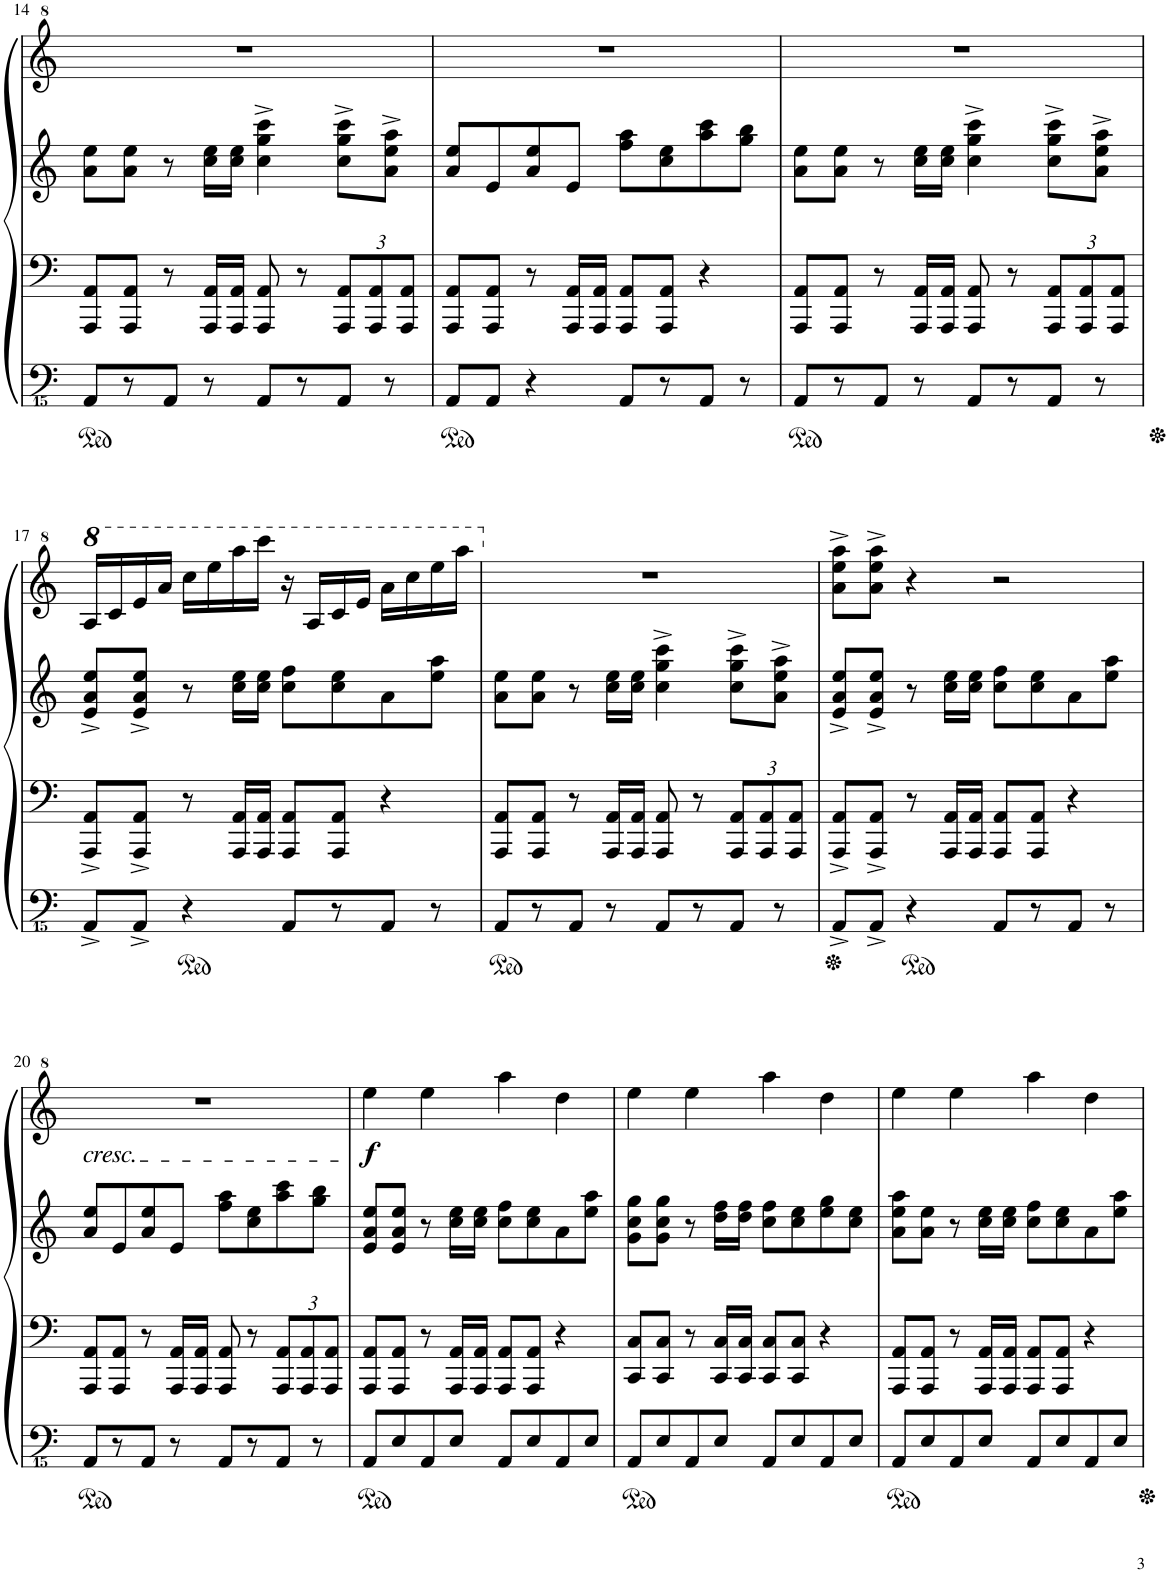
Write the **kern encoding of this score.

**kern	**kern	**kern	**kern	**dynam
*part1	*part1	*part1	*part1	*part1
*staff4	*staff3	*staff2	*staff1	*staff1/2/3/4
*I"ピアノ	*	*	*	*
!!LO:PB:g=z
*clefFvv4	*clefF4	*clefG2	*clefG^2	*
*k[]	*k[]	*k[]	*k[]	*
*M4/4	*M4/4	*M4/4	*M4/4	*
=14	=14	=14	=14	=14
8AAAA/L	8AAA/ 8AA/L	8a\ 8ee\L	1r	.
8r	8AAA/ 8AA/J	8a\ 8ee\J	.	.
8AAAA/J	8r	8r	.	.
8r	16AAA/ 16AA/LL	16cc\ 16ee\LL	.	.
.	16AAA/ 16AA/JJ	16cc\ 16ee\JJ	.	.
8AAAA/L	8AAA/ 8AA/	4cc\^ 4gg\^ 4ccc\^	.	.
8r	8r	.	.	.
*	*Xbrackettup	*	*	*
8AAAA/J	12AAA/ 12AA/L	8cc\^ 8gg\^ 8ccc\^L	.	.
.	12AAA/ 12AA/	.	.	.
8r	.	8a\^ 8ee\^ 8aa\^J	.	.
.	12AAA/ 12AA/J	.	.	.
=15	=15	=15	=15	=15
8AAAA/L	8AAA/ 8AA/L	8a/ 8ee/L	1r	.
8AAAA/J	8AAA/ 8AA/J	8e/	.	.
4r	8r	8a/ 8ee/	.	.
.	16AAA/ 16AA/LL	8e/J	.	.
.	16AAA/ 16AA/JJ	.	.	.
8AAAA/L	8AAA/ 8AA/L	8ff\ 8aa\L	.	.
8r	8AAA/ 8AA/J	8cc\ 8ee\	.	.
8AAAA/J	4r	8aa\ 8ccc\	.	.
8r	.	8gg\ 8bb\J	.	.
=16	=16	=16	=16	=16
8AAAA/L	8AAA/ 8AA/L	8a\ 8ee\L	1r	.
8r	8AAA/ 8AA/J	8a\ 8ee\J	.	.
8AAAA/J	8r	8r	.	.
8r	16AAA/ 16AA/LL	16cc\ 16ee\LL	.	.
.	16AAA/ 16AA/JJ	16cc\ 16ee\JJ	.	.
8AAAA/L	8AAA/ 8AA/	4cc\^ 4gg\^ 4ccc\^	.	.
8r	8r	.	.	.
8AAAA/J	12AAA/ 12AA/L	8cc\^ 8gg\^ 8ccc\^L	.	.
.	12AAA/ 12AA/	.	.	.
8r	.	8a\^ 8ee\^ 8aa\^J	.	.
.	12AAA/ 12AA/J	.	.	.
!!LO:LB:g=z
=17	=17	=17	=17	=17
*	*	*	*8va	*
8AAAA^/L	8AAA/^ 8AA/^L	8e/^ 8a/^ 8ee/^L	16aa/LL	.
.	.	.	16ccc/	.
8AAAA^/J	8AAA/^ 8AA/^J	8e/^ 8a/^ 8ee/^J	16eee/	.
.	.	.	16aaa/JJ	.
4r	8r	8r	16cccc\LL	.
.	.	.	16eeee\	.
.	16AAA/ 16AA/LL	16cc\ 16ee\LL	16aaaa\	.
.	16AAA/ 16AA/JJ	16cc\ 16ee\JJ	16ccccc\JJ	.
8AAAA/L	8AAA/ 8AA/L	8cc\ 8ff\L	16r	.
.	.	.	16aa/LL	.
8r	8AAA/ 8AA/J	8cc\ 8ee\	16ccc/	.
.	.	.	16eee/JJ	.
8AAAA/J	4r	8a\	16aaa\LL	.
.	.	.	16cccc\	.
8r	.	8ee\ 8aa\J	16eeee\	.
.	.	.	16aaaa\JJ	.
=18	=18	=18	=18	=18
*	*	*	*X8va	*
8AAAA/L	8AAA/ 8AA/L	8a\ 8ee\L	1r	.
8r	8AAA/ 8AA/J	8a\ 8ee\J	.	.
8AAAA/J	8r	8r	.	.
8r	16AAA/ 16AA/LL	16cc\ 16ee\LL	.	.
.	16AAA/ 16AA/JJ	16cc\ 16ee\JJ	.	.
8AAAA/L	8AAA/ 8AA/	4cc\^ 4gg\^ 4ccc\^	.	.
8r	8r	.	.	.
8AAAA/J	12AAA/ 12AA/L	8cc\^ 8gg\^ 8ccc\^L	.	.
.	12AAA/ 12AA/	.	.	.
8r	.	8a\^ 8ee\^ 8aa\^J	.	.
.	12AAA/ 12AA/J	.	.	.
=19	=19	=19	=19	=19
8AAAA^/L	8AAA/^ 8AA/^L	8e/^ 8a/^ 8ee/^L	8aa\^ 8eee\^ 8aaa\^L	.
8AAAA^/J	8AAA/^ 8AA/^J	8e/^ 8a/^ 8ee/^J	8aa\^ 8eee\^ 8aaa\^J	.
4r	8r	8r	4r	.
.	16AAA/ 16AA/LL	16cc\ 16ee\LL	.	.
.	16AAA/ 16AA/JJ	16cc\ 16ee\JJ	.	.
8AAAA/L	8AAA/ 8AA/L	8cc\ 8ff\L	2r	.
8r	8AAA/ 8AA/J	8cc\ 8ee\	.	.
8AAAA/J	4r	8a\	.	.
8r	.	8ee\ 8aa\J	.	.
!!LO:LB:g=z
=20	=20	=20	=20	=20
!	!	!	!LO:TX:b:i:t=cresc.	!
8AAAA/L	8AAA/ 8AA/L	8a/ 8ee/L	1r	.
8r	8AAA/ 8AA/J	8e/	.	.
8AAAA/J	8r	8a/ 8ee/	.	.
8r	16AAA/ 16AA/LL	8e/J	.	.
.	16AAA/ 16AA/JJ	.	.	.
8AAAA/L	8AAA/ 8AA/	8ff\ 8aa\L	.	.
8r	8r	8cc\ 8ee\	.	.
8AAAA/J	12AAA/ 12AA/L	8aa\ 8ccc\	.	.
.	12AAA/ 12AA/	.	.	.
8r	.	8gg\ 8bb\J	.	.
.	12AAA/ 12AA/J	.	.	.
=21	=21	=21	=21	=21
!	!	!	!	!LO:DY:b
8AAAA/L	8AAA/ 8AA/L	8e/ 8a/ 8ee/L	4eee\	f
8EEE/	8AAA/ 8AA/J	8e/ 8a/ 8ee/J	.	.
8AAAA/	8r	8r	4eee\	.
8EEE/J	16AAA/ 16AA/LL	16cc\ 16ee\LL	.	.
.	16AAA/ 16AA/JJ	16cc\ 16ee\JJ	.	.
8AAAA/L	8AAA/ 8AA/L	8cc\ 8ff\L	4aaa\	.
8EEE/	8AAA/ 8AA/J	8cc\ 8ee\	.	.
8AAAA/	4r	8a\	4ddd\	.
8EEE/J	.	8ee\ 8aa\J	.	.
=22	=22	=22	=22	=22
8AAAA/L	8CC/ 8C/L	8g\ 8cc\ 8gg\L	4eee\	.
8EEE/	8CC/ 8C/J	8g\ 8cc\ 8gg\J	.	.
8AAAA/	8r	8r	4eee\	.
8EEE/J	16CC/ 16C/LL	16dd\ 16ff\LL	.	.
.	16CC/ 16C/JJ	16dd\ 16ff\JJ	.	.
8AAAA/L	8CC/ 8C/L	8cc\ 8ff\L	4aaa\	.
8EEE/	8CC/ 8C/J	8cc\ 8ee\	.	.
8AAAA/	4r	8ee\ 8gg\	4ddd\	.
8EEE/J	.	8cc\ 8ee\J	.	.
=23	=23	=23	=23	=23
8AAAA/L	8AAA/ 8AA/L	8a\ 8ee\ 8aa\L	4eee\	.
8EEE/	8AAA/ 8AA/J	8a\ 8ee\J	.	.
8AAAA/	8r	8r	4eee\	.
8EEE/J	16AAA/ 16AA/LL	16cc\ 16ee\LL	.	.
.	16AAA/ 16AA/JJ	16cc\ 16ee\JJ	.	.
8AAAA/L	8AAA/ 8AA/L	8cc\ 8ff\L	4aaa\	.
8EEE/	8AAA/ 8AA/J	8cc\ 8ee\	.	.
8AAAA/	4r	8a\	4ddd\	.
8EEE/J	.	8ee\ 8aa\J	.	.
=	=	=	=	=
*-	*-	*-	*-	*-
